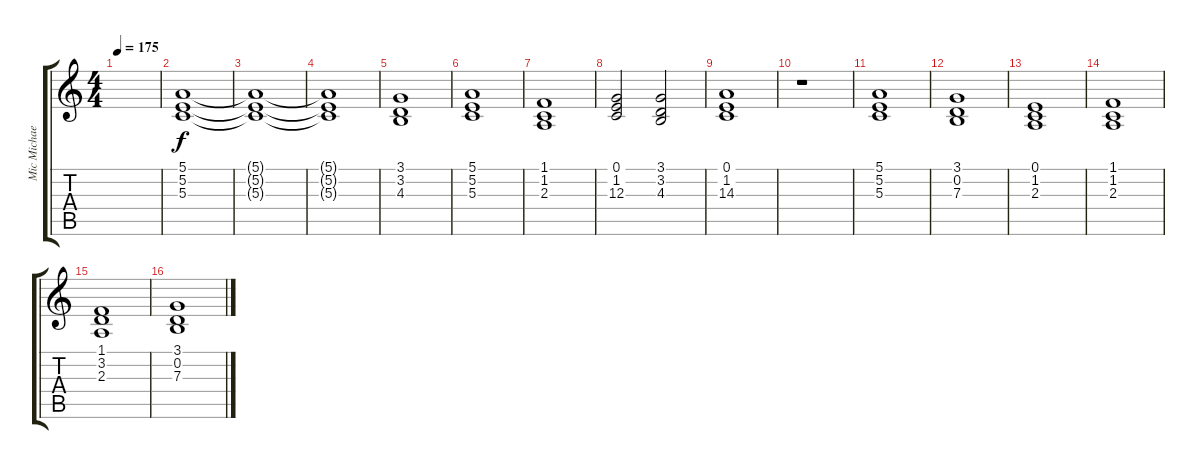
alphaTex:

\track ("Mic Michaeli" "Mic Michae") {instrument reedorgan}
\staff {score tabs}
\tuning (E4 B3 G3 D3 A2 E2) {hide}
\ts (4 4)
\tempo 175
\clef g2
\ks c
|
(5.1 5.2 5.3).1 |
(5.1{t} 5.2{t} 5.3{t}).1 |
(5.1{t} 5.2{t} 5.3{t}).1 |
(3.1 3.2 4.3).1 |
(5.1 5.2 5.3).1 |
(1.1 1.2 2.3).1 |
(0.1 1.2 12.3).2 (3.1 3.2 4.3).2 |
(0.1 1.2 14.3).1 |
r.1 |
(5.1 5.2 5.3).1{instrument stringensemble1} |
(3.1 0.2 7.3).1 |
(0.1 1.2 2.3).1 |
(1.1 1.2 2.3).1 |
(1.1 3.2 2.3).1 |
(3.1 0.2 7.3).1
